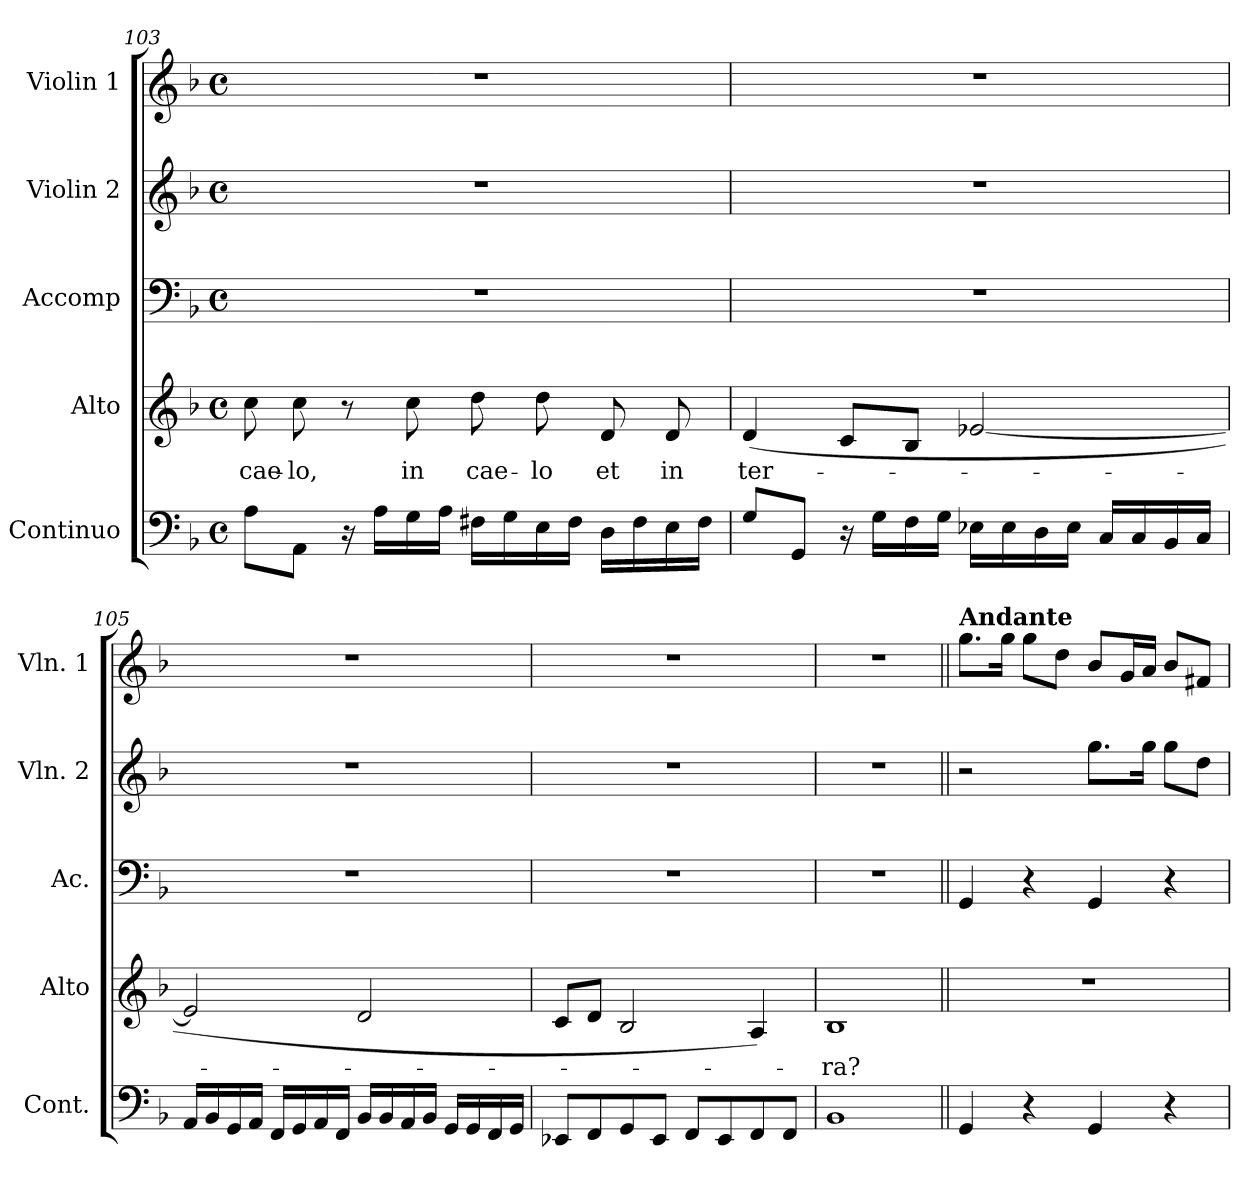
**kern	**kern	**text	**kern	**kern	**kern
*part5	*part4	*part4	*part3	*part2	*part1
*staff5	*staff4	*staff4	*staff3	*staff2	*staff1
*I"Continuo	*I"Alto	*	*I"Accomp	*I"Violin 2	*I"Violin 1
*I'Cont.	*I'Alto	*	*I'Ac.	*I'Vln. 2	*I'Vln. 1
*clefF4	*clefG2	*	*clefF4	*clefG2	*clefG2
*k[b-]	*k[b-]	*	*k[b-]	*k[b-]	*k[b-]
*F:	*F:	*	*F:	*F:	*F:
*M4/4	*M4/4	*	*M4/4	*M4/4	*M4/4
*met(c)	*met(c)	*	*met(c)	*met(c)	*met(c)
=103	=103	=103	=103	=103	=103
!	!	!LO:LY:b:color=#000000	!	!	!
8Ai\L	8cci\	cae-	1r	1r	1r
!	!	!LO:LY:b:color=#000000	!	!	!
8AAi\J	8cci\	-lo,	.	.	.
16r	8r	.	.	.	.
16Ai\LL	.	.	.	.	.
!	!	!LO:LY:b:color=#000000	!	!	!
16Gi\	8cci\	in	.	.	.
16Ai\JJ	.	.	.	.	.
!	!	!LO:LY:b:color=#000000	!	!	!
16F#Xi\LL	8ddi\	cae-	.	.	.
16Gi\	.	.	.	.	.
!	!	!LO:LY:b:color=#000000	!	!	!
16Ei\	8ddi\	-lo	.	.	.
16F#i\JJ	.	.	.	.	.
!	!	!LO:LY:b:color=#000000	!	!	!
16Di\LL	8di/	et	.	.	.
16F#i\	.	.	.	.	.
!	!	!LO:LY:b:color=#000000	!	!	!
16Ei\	8di/	in	.	.	.
16F#i\JJ	.	.	.	.	.
!!LO:LB:g=z
=104	=104	=104	=104	=104	=104
!	!	!LO:LY:b:color=#000000	!	!	!
8Gi/L	(4di/	ter-	1r	1r	1r
8GGi/J	.	.	.	.	.
16r	8ci/L	.	.	.	.
16Gi\LL	.	.	.	.	.
16Fi\	8B-i/J	.	.	.	.
16Gi\JJ	.	.	.	.	.
16E-Xi\LL	[2e-Xi/	.	.	.	.
16E-i\	.	.	.	.	.
16Di\	.	.	.	.	.
16E-i\JJ	.	.	.	.	.
16Ci/LL	.	.	.	.	.
16Ci/	.	.	.	.	.
16BB-i/	.	.	.	.	.
16Ci/JJ	.	.	.	.	.
=105	=105	=105	=105	=105	=105
16AAi/LL	2e-i/]	.	1r	1r	1r
16BB-i/	.	.	.	.	.
16GGi/	.	.	.	.	.
16AAi/JJ	.	.	.	.	.
16FFi/LL	.	.	.	.	.
16GGi/	.	.	.	.	.
16AAi/	.	.	.	.	.
16FFi/JJ	.	.	.	.	.
16BB-i/LL	2di/	.	.	.	.
16BB-i/	.	.	.	.	.
16AAi/	.	.	.	.	.
16BB-i/JJ	.	.	.	.	.
16GGi/LL	.	.	.	.	.
16GGi/	.	.	.	.	.
16FFi/	.	.	.	.	.
16GGi/JJ	.	.	.	.	.
=106	=106	=106	=106	=106	=106
8EE-Xi/L	8ci/L	.	1r	1r	1r
8FFi/	8di/J	.	.	.	.
8GGi/	2B-i/	.	.	.	.
8EE-i/J	.	.	.	.	.
8FFi/L	.	.	.	.	.
8EE-i/	.	.	.	.	.
8FFi/	4Ai/)	.	.	.	.
8FFi/J	.	.	.	.	.
=107	=107	=107	=107	=107	=107
!	!	!LO:LY:b:color=#000000	!	!	!
1BB-i	1B-i	-ra?	1r	1r	1r
!!LO:PB:g=z
=108||	=108||	=108||	=108||	=108||	=108||
*	*	*	*	*	*MM80
!	!	!	!	!	!LO:TX:a:B:t=Andante
4GGi/	1r	.	4GGi/	2r	8.ggi\L
.	.	.	.	.	16ggi\Jk
4r	.	.	4r	.	8ggi\L
.	.	.	.	.	8ddi\J
4GGi/	.	.	4GGi/	8.ggi\L	8b-i/L
.	.	.	.	.	16gi/L
.	.	.	.	16ggi\Jk	16ai/JJ
4r	.	.	4r	8ggi\L	8b-i/L
.	.	.	.	8ddi\J	8f#Xi/J
=	=	=	=	=	=
*-	*-	*-	*-	*-	*-
